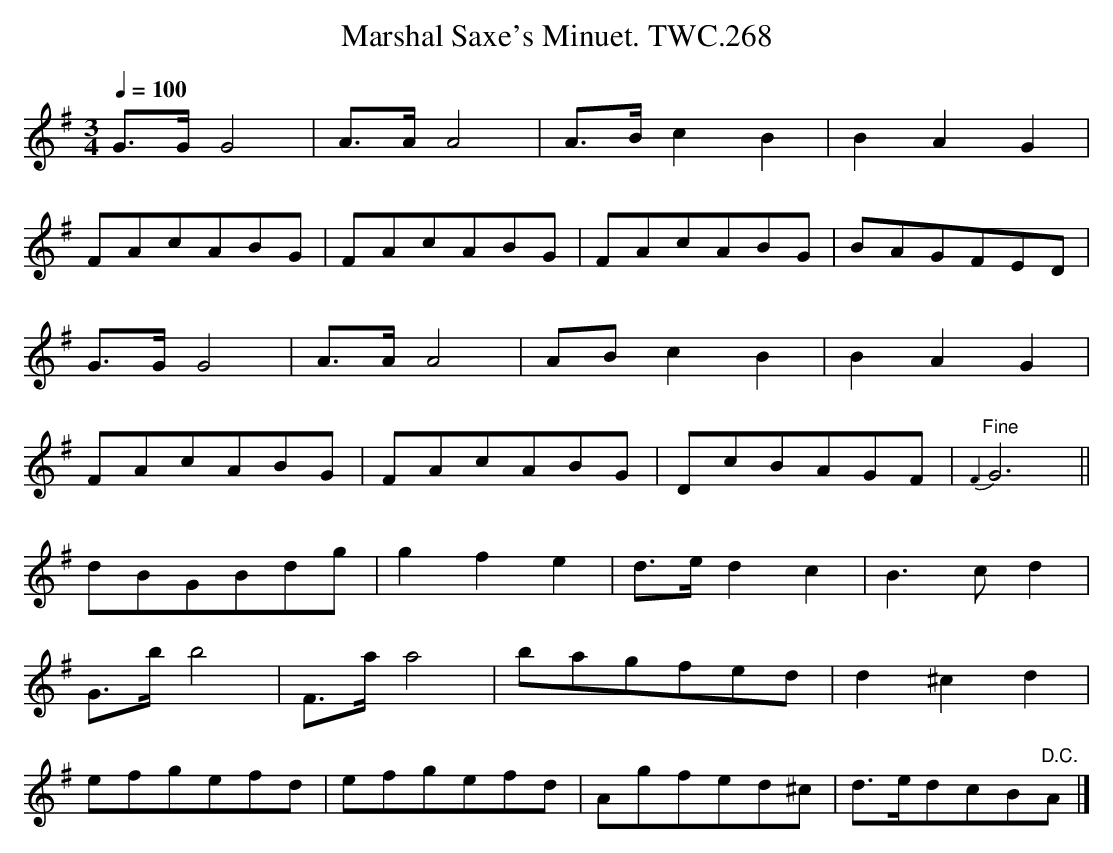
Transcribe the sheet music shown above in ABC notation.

X:1
T:Marshal Saxe's Minuet. TWC.268
M:3/4
L:1/8
Q:1/4=100
K:G
G>GG4|A>AA4|A>Bc2B2|B2A2G2|
FAcABG|FAcABG|FAcABG|BAGFED|
G>GG4|A>AA4|ABc2B2|B2A2G2|
FAcABG|FAcABG|DcBAGF|{F2}"Fine"G6||
dBGBdg|g2f2e2|d>ed2c2|B3cd2|
G>bb4|F>aa4|bagfed|d2^c2d2|
efgefd|efgefd|Agfed^c|d>edcB"D.C."A|]
